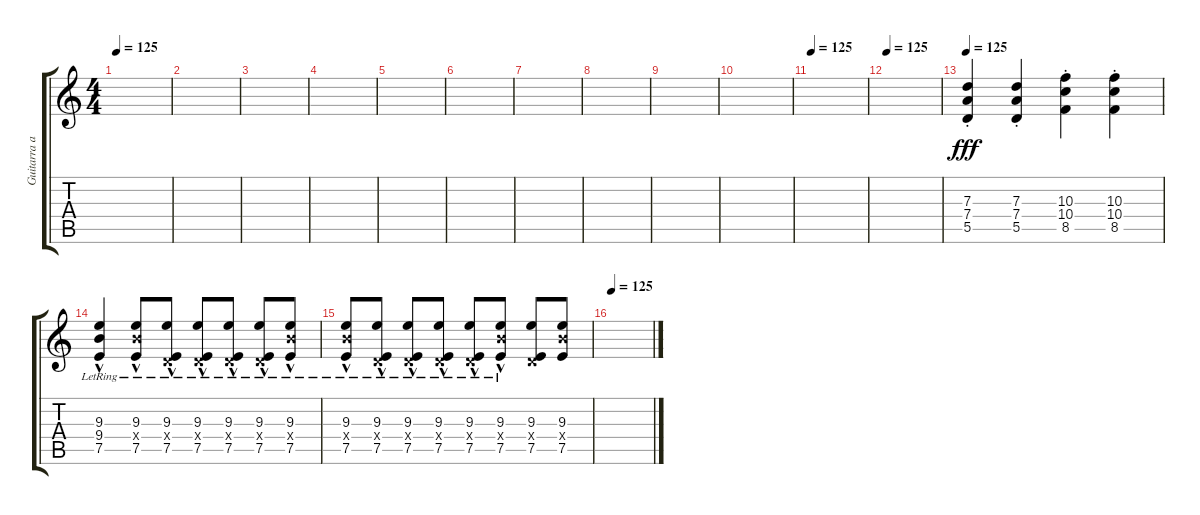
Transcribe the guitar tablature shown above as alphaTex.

\track ("Guitarra acustica" "Guitarra a") {instrument acousticguitarsteel}
\staff {score tabs}
\tuning (E4 B3 G3 D3 A2 E2) {hide}
\ts (4 4)
\tempo 125
\clef g2
\ks c
|
|
|
|
|
|
|
|
|
|
\tempo 125
|
\tempo 125
|
\tempo 125
(7.3{st} 7.4{st} 5.5{st}).4{dy fff instrument distortionguitar} (7.3{st} 7.4{st} 5.5{st}).4 (10.3{st} 10.4{st} 8.5{st}).4 (10.3{st} 10.4{st} 8.5{st}).4 |
(9.3{hac lr} 9.4{hac lr} 7.5{hac lr}).4 (9.3{hac lr} 9.4{hac x} 7.5{hac lr}).8 (9.3{hac lr} 0.4{hac x} 7.5{hac lr}).8 (9.3{hac lr} 0.4{hac x} 7.5{hac lr}).8 (9.3{hac lr} 0.4{hac x} 7.5{hac lr}).8 (9.3{hac lr} 0.4{hac x} 7.5{hac lr}).8 (9.3{hac lr} 9.4{hac x} 7.5{hac lr}).8 |
(9.3{hac lr} 9.4{hac x} 7.5{hac lr}).8 (9.3{hac lr} 0.4{hac x} 7.5{hac lr}).8 (9.3{hac lr} 0.4{hac x} 7.5{hac lr}).8 (9.3{hac lr} 0.4{hac x} 7.5{hac lr}).8 (9.3{hac lr} 0.4{hac x} 7.5{hac lr}).8 (9.3{hac lr} 9.4{hac x} 7.5{hac lr}).8 (9.3 0.4{x} 7.5).8 (9.3 9.4{x} 7.5).8 |
\tempo 125
